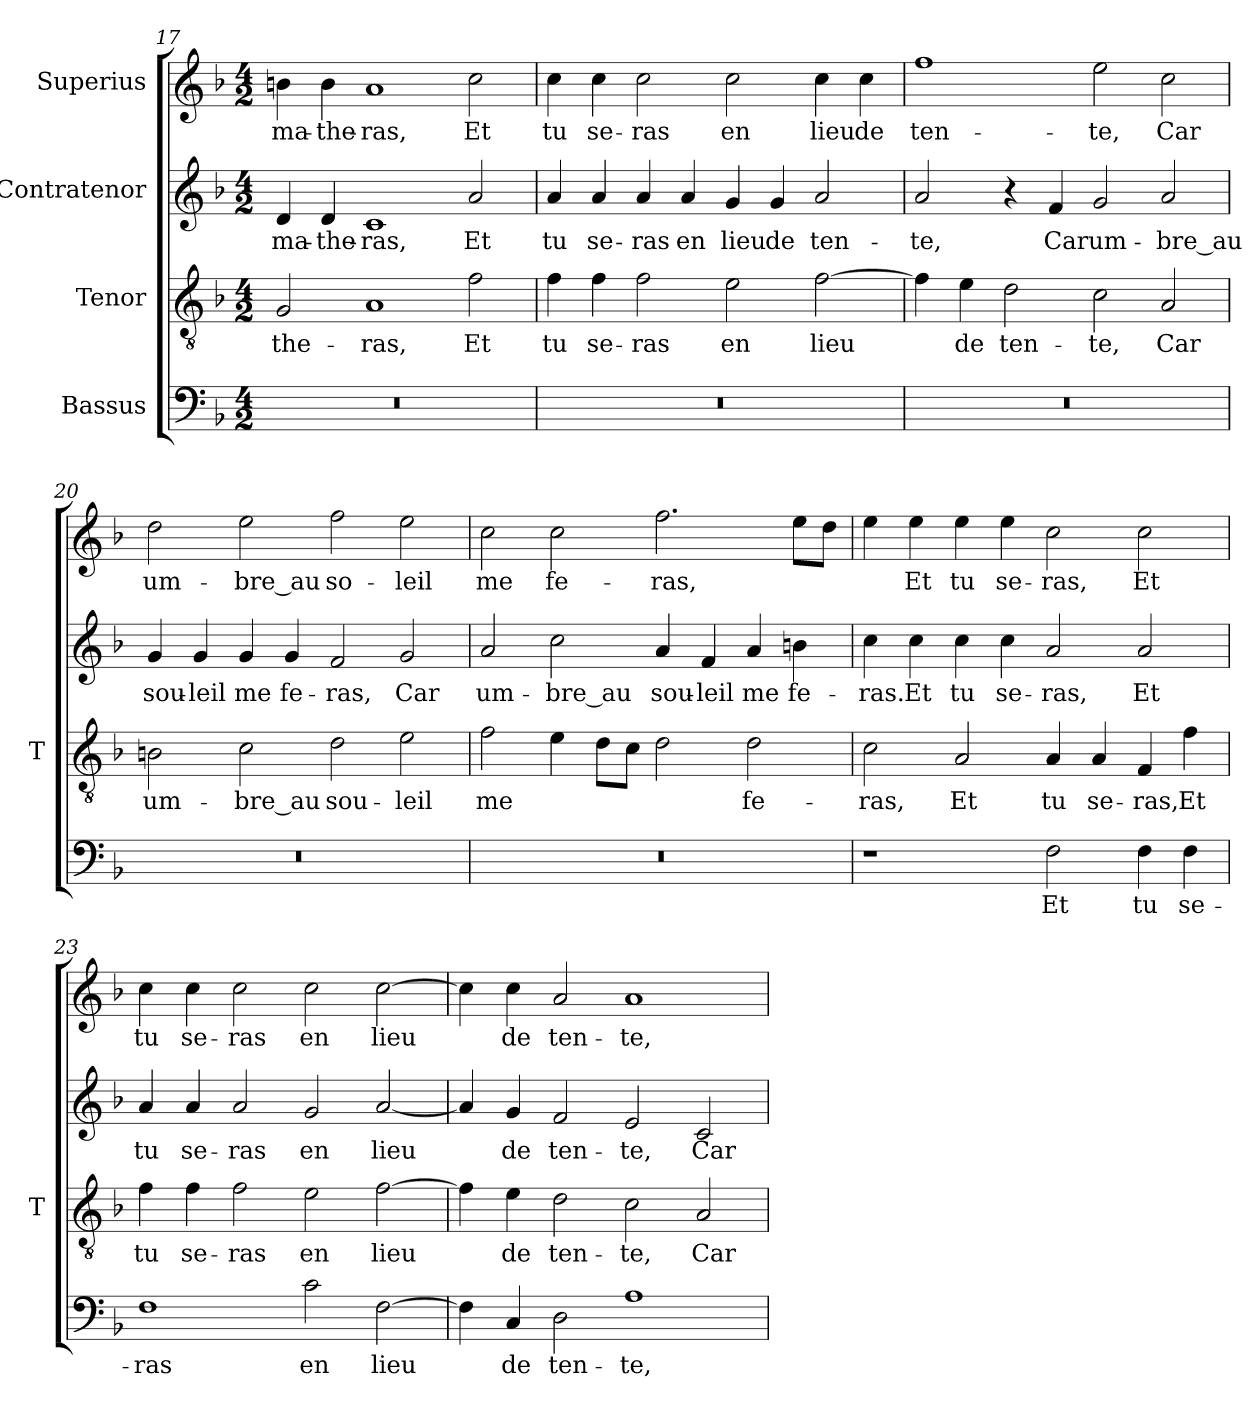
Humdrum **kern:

**kern	**text	**kern	**text	**kern	**text	**kern	**text
*part4	*part4	*part3	*part3	*part2	*part2	*part1	*part1
*staff4	*staff4	*staff3	*staff3	*staff2	*staff2	*staff1	*staff1
*I"Bassus	*	*I"Tenor	*	*I"Contratenor	*	*I"Superius	*
*	*	*I'T	*	*	*	*	*
*clefF4	*	*clefGv2	*	*clefG2	*	*clefG2	*
*k[b-]	*	*k[b-]	*	*k[b-]	*	*k[b-]	*
*M4/2	*	*M4/2	*	*M4/2	*	*M4/2	*
=17	=17	=17	=17	=17	=17	=17	=17
0r	.	2G	the-	4d	ma-	4bn	ma-
.	.	.	.	4d	the-	4b	the-
.	.	1A	-ras,	1c	-ras,	1a	-ras,
.	.	2f	-Et	2a	-Et	2cc	-Et
=18	=18	=18	=18	=18	=18	=18	=18
0r	.	4f	-tu	4a	-tu	4cc	-tu
.	.	4f	se-	4a	se-	4cc	se-
.	.	2f	-ras	4a	-ras	2cc	-ras
.	.	.	.	4a	-en	.	.
.	.	2e	-en	4g	-lieu	2cc	-en
.	.	.	.	4g	-de	.	.
.	.	[2f	-lieu	2a	ten-	4cc	-lieu
.	.	.	.	.	.	4cc	-de
=19	=19	=19	=19	=19	=19	=19	=19
0r	.	4f]	.	2a	-te,	1ff	ten-
.	.	4e	-de	.	.	.	.
.	.	2d	ten-	4r	.	.	.
.	.	.	.	4f	-Car	.	.
.	.	2c	-te,	2g	um-	2ee	-te,
.	.	2A	-Car	2a	-bre_au	2cc	-Car
=20	=20	=20	=20	=20	=20	=20	=20
0r	.	2Bn	um-	4g	sou-	2dd	um-
.	.	.	.	4g	-leil	.	.
.	.	2c	-bre_au	4g	-me	2ee	-bre_au
.	.	.	.	4g	fe-	.	.
.	.	2d	sou-	2f	-ras,	2ff	so-
.	.	2e	-leil	2g	-Car	2ee	-leil
=21	=21	=21	=21	=21	=21	=21	=21
0r	.	2f	-me	2a	um-	2cc	-me
.	.	4e	.	2cc	-bre_au	2cc	fe-
.	.	8dL	.	.	.	.	.
.	.	8cJ	.	.	.	.	.
.	.	2d	.	4a	sou-	2.ff	-ras,
.	.	.	.	4f	-leil	.	.
.	.	2d	fe-	4a	-me	.	.
.	.	.	.	4bn	fe-	8eeL	.
.	.	.	.	.	.	8ddJ	.
=22	=22	=22	=22	=22	=22	=22	=22
1r	.	2c	-ras,	4cc	-ras.	4ee	.
.	.	.	.	4cc	-Et	4ee	-Et
.	.	2A	-Et	4cc	-tu	4ee	-tu
.	.	.	.	4cc	se-	4ee	se-
2F	-Et	4A	-tu	2a	-ras,	2cc	-ras,
.	.	4A	se-	.	.	.	.
4F	-tu	4F	-ras,	2a	-Et	2cc	-Et
4F	se-	4f	-Et	.	.	.	.
=23	=23	=23	=23	=23	=23	=23	=23
1F	-ras	4f	-tu	4a	-tu	4cc	-tu
.	.	4f	se-	4a	se-	4cc	se-
.	.	2f	-ras	2a	-ras	2cc	-ras
2c	-en	2e	-en	2g	-en	2cc	-en
[2F	-lieu	[2f	-lieu	[2a	-lieu	[2cc	-lieu
=24	=24	=24	=24	=24	=24	=24	=24
4F]	.	4f]	.	4a]	.	4cc]	.
4C	-de	4e	-de	4g	-de	4cc	-de
2D	ten-	2d	ten-	2f	ten-	2a	ten-
1A	-te,	2c	-te,	2e	-te,	1a	-te,
.	.	2A	-Car	2c	-Car	.	.
=	=	=	=	=	=	=	=
*-	*-	*-	*-	*-	*-	*-	*-
